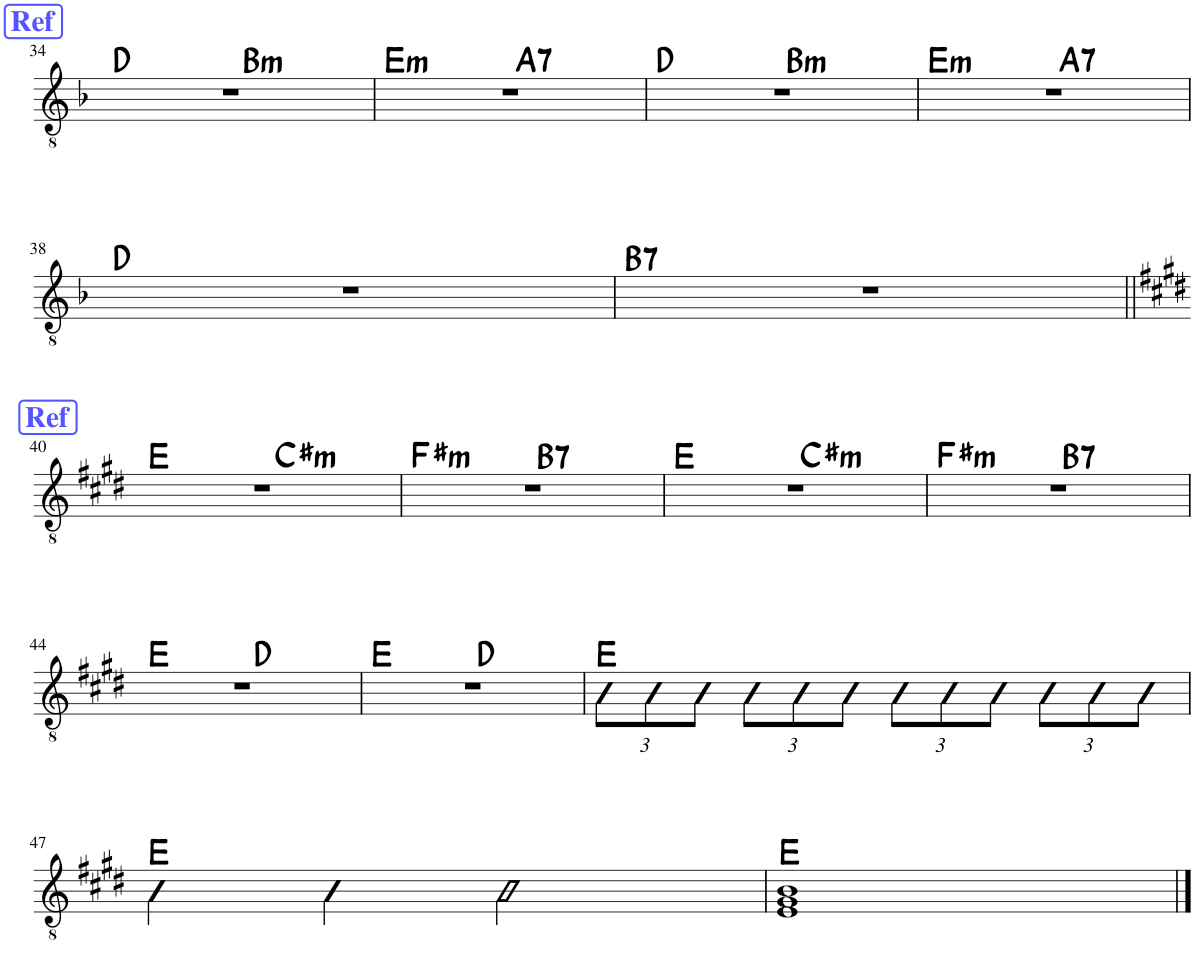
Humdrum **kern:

**kern	**harte
*part1	*part1
*staff1	*
*I"Classical Guitar	*
*I'Guit.	*
!!LO:PB:g=z
*clefGv2	*
*k[b-]	*
*M4/4	*
!!LO:REH:place=s1:a:B:cj:color=#5555FF:fs=14:t=Ref
=34	=34
*^	*
1r	2ryy	D:maj
!	!	!LO:H:kt=m
.	2ryy	B:min
=35	=35	=35
!	!	!LO:H:kt=m
1r	2ryy	E:min
!	!	!LO:H:kt=7
.	2ryy	A:7
=36	=36	=36
1r	2ryy	D:maj
!	!	!LO:H:kt=m
.	2ryy	B:min
=37	=37	=37
!	!	!LO:H:kt=m
1r	2ryy	E:min
!	!	!LO:H:kt=7
.	2ryy	A:7
*v	*v	*
!!LO:LB:g=z
=38	=38
1r	D:maj
=39	=39
!	!LO:H:kt=7
1r	B:7
!!LO:LB:g=z
!!LO:REH:place=s1:a:B:cj:color=#5555FF:fs=14:t=Ref
=40||	=40||
*k[f#c#g#d#]	*
*^	*
1r	2ryy	E:maj
!	!	!LO:H:kt=m
.	2ryy	C#:min
=41	=41	=41
!	!	!LO:H:kt=m
1r	2ryy	F#:min
!	!	!LO:H:kt=7
.	2ryy	B:7
=42	=42	=42
1r	2ryy	E:maj
!	!	!LO:H:kt=m
.	2ryy	C#:min
=43	=43	=43
!	!	!LO:H:kt=m
1r	2ryy	F#:min
!	!	!LO:H:kt=7
.	2ryy	B:7
!!LO:LB:g=z	!!
=44	=44	=44
1r	2ryy	E:maj
.	2ryy	D:maj
=45	=45	=45
1r	2ryy	E:maj
.	2ryy	D:maj
*v	*v	*
=46	=46
*Xbrackettup	*
12AA\L	E:maj
12AA\	.
12AA\J	.
12AA\L	.
12AA\	.
12AA\J	.
12AA\L	.
12AA\	.
12AA\J	.
12AA\L	.
12AA\	.
12AA\J	.
!!LO:LB:g=z
=47	=47
4AA\	E:maj
4G#\	.
2G#\	.
=48	=48
1E 1G# 1B	E:maj
==	==
*-	*-
